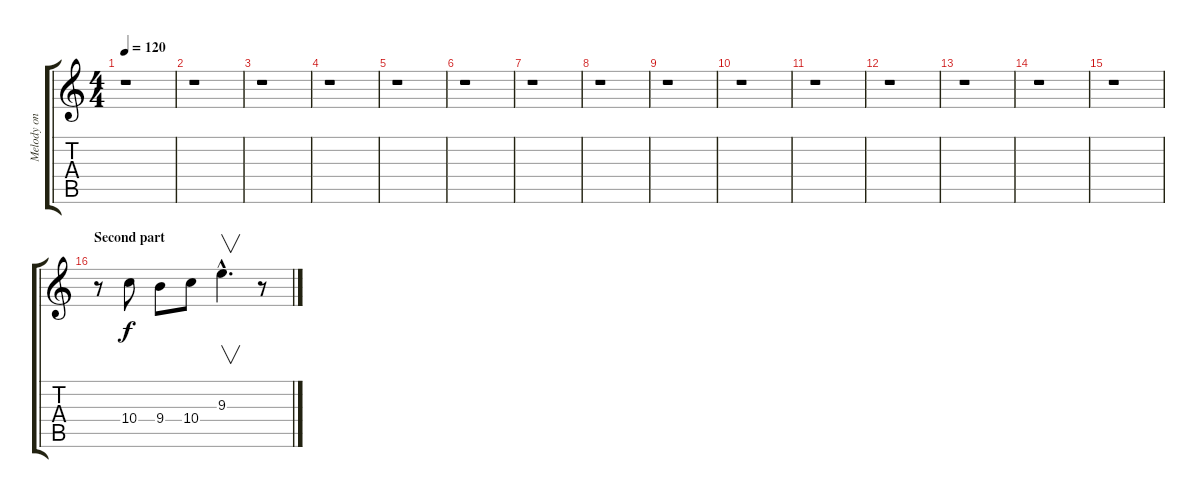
\track ("Melody on EG" "Melody on ") {instrument overdrivenguitar}
\staff {score tabs}
\tuning (E4 B3 G3 D3 A2 E2) {hide}
\ts (4 4)
\tempo 120
\clef g2
\ks c
r.1{dy f} |
r.1 |
r.1 |
r.1 |
r.1 |
r.1 |
r.1 |
r.1 |
r.1 |
r.1 |
r.1 |
r.1 |
r.1 |
r.1 |
r.1 |
\section ("" "Second part")
r.8 10.4.8 9.4.8 10.4.8 9.3{hac}.4{v d} r.8
